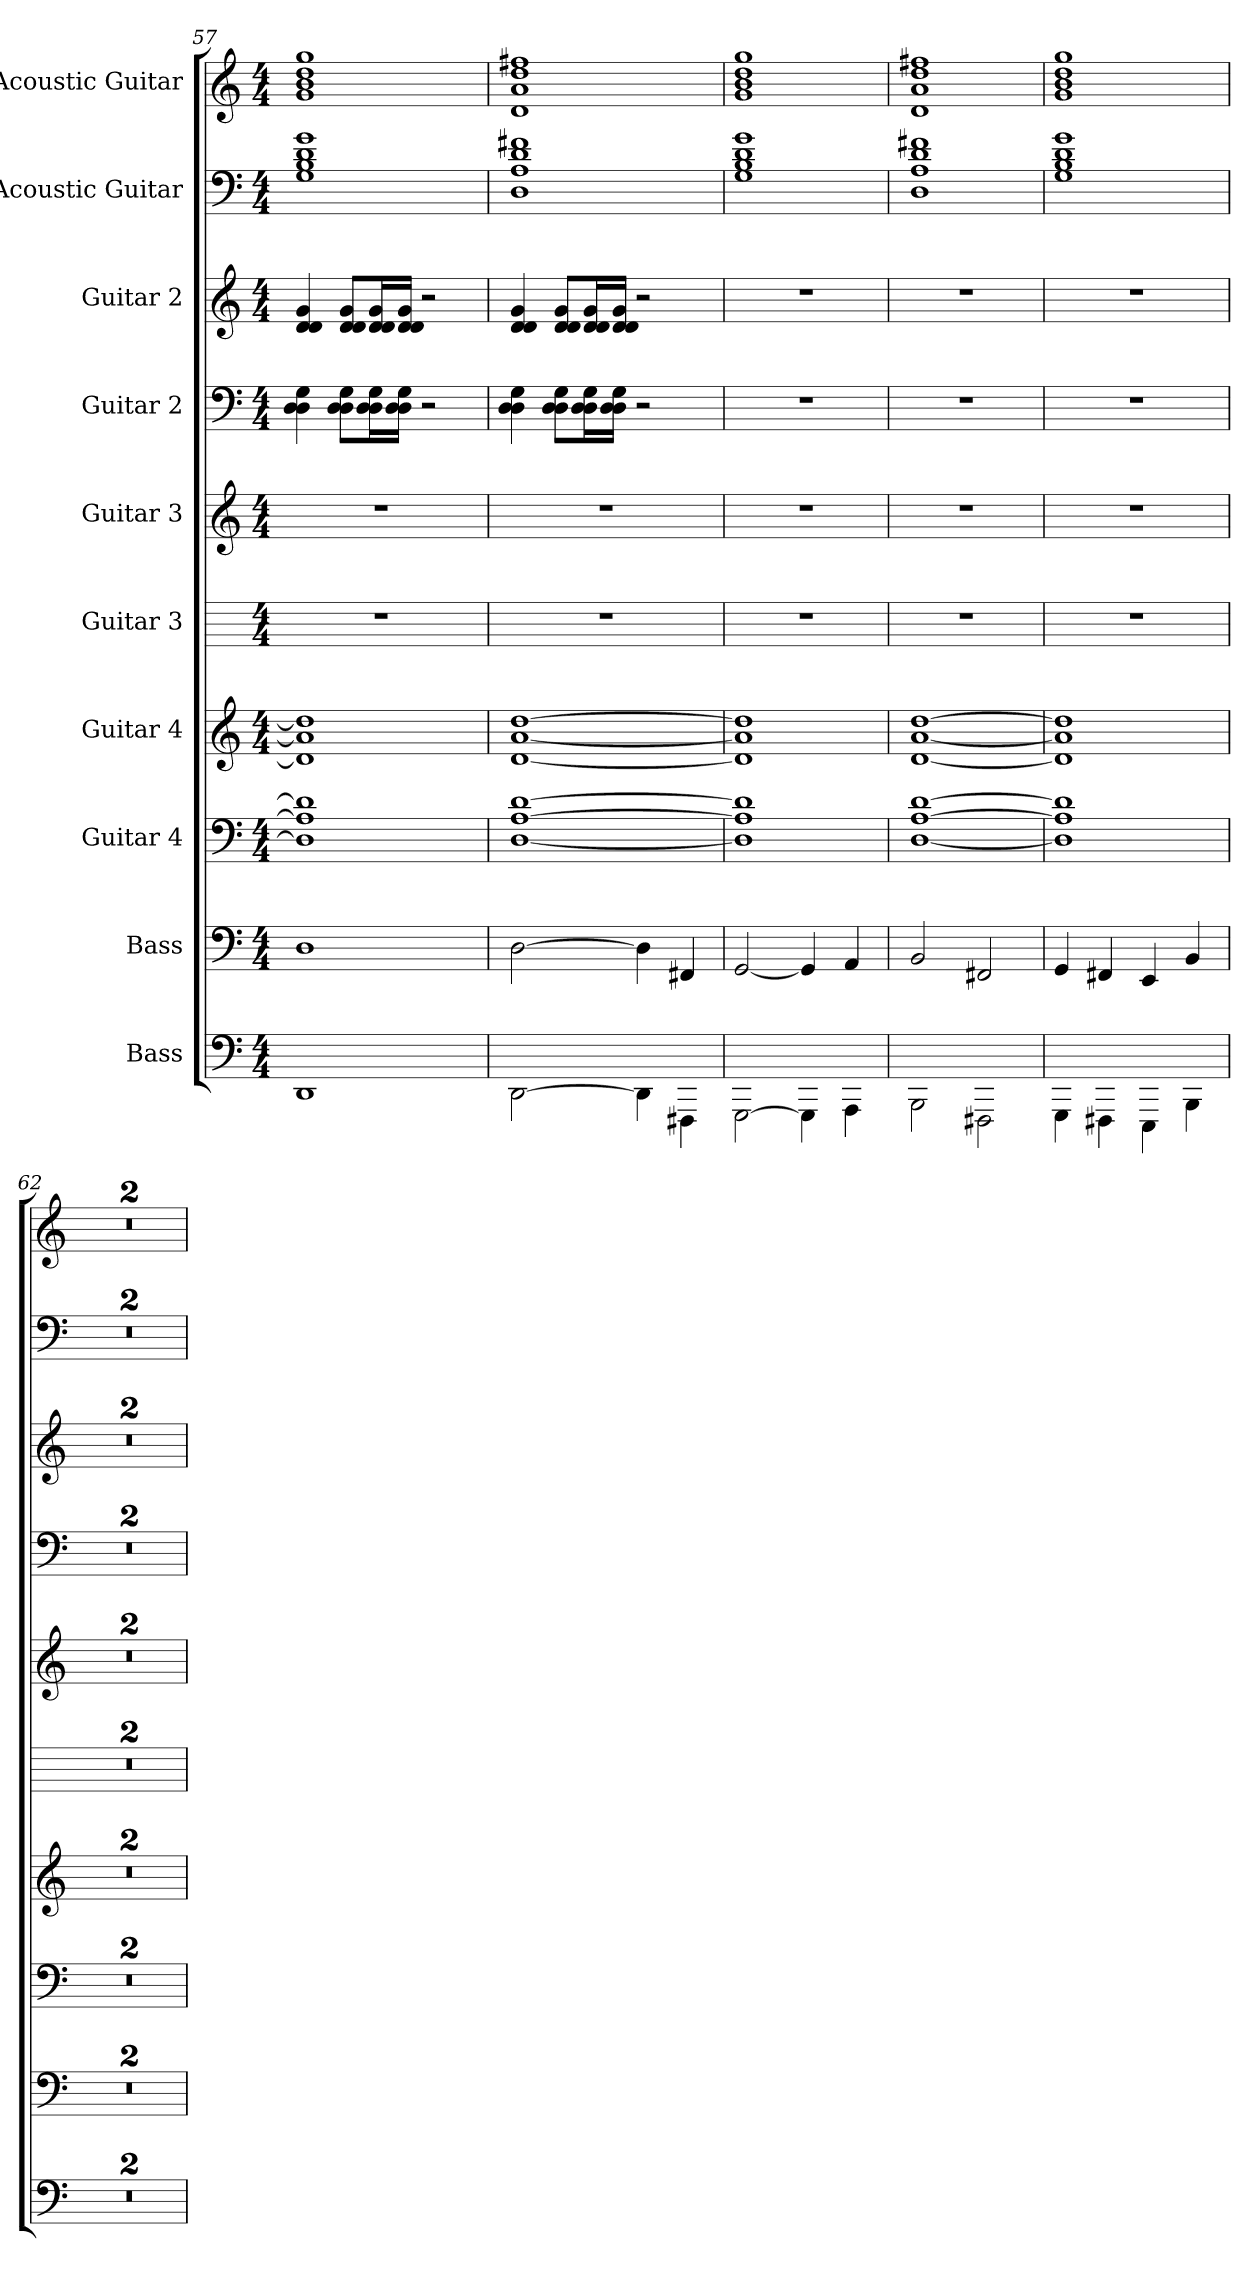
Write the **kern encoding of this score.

**kern	**kern	**kern	**kern	**kern	**kern	**kern	**kern	**kern	**kern
*part10	*part9	*part8	*part7	*part6	*part5	*part4	*part3	*part2	*part1
*staff10	*staff9	*staff8	*staff7	*staff6	*staff5	*staff4	*staff3	*staff2	*staff1
*I"Bass	*I"Bass	*I"Guitar 4	*I"Guitar 4	*I"Guitar 3	*I"Guitar 3	*I"Guitar 2	*I"Guitar 2	*I"Acoustic Guitar	*I"Acoustic Guitar
*	*clefF4	*	*clefG2	*	*clefG2	*	*clefG2	*	*clefG2
*	*ITrd7c12	*	*ITrd7c12	*	*ITrd7c12	*	*ITrd7c12	*	*ITrd7c12
*k[]	*k[]	*k[]	*k[]	*k[]	*k[]	*k[]	*k[]	*k[]	*k[]
*M4/4	*M4/4	*M4/4	*M4/4	*M4/4	*M4/4	*M4/4	*M4/4	*M4/4	*M4/4
=57	=57	=57	=57	=57	=57	=57	=57	=57	=57
1DD	1DD	1D] 1A] 1d]	1D] 1A] 1d]	1r	1r	4D\ 4D\ 4G\	4D/ 4D/ 4G/	1G 1B 1d 1g	1G 1B 1d 1g
.	.	.	.	.	.	8D\ 8D\ 8G\L	8D/ 8D/ 8G/L	.	.
.	.	.	.	.	.	16D\ 16D\ 16G\L	16D/ 16D/ 16G/L	.	.
.	.	.	.	.	.	16D\ 16D\ 16G\JJ	16D/ 16D/ 16G/JJ	.	.
.	.	.	.	.	.	2r	2r	.	.
=58	=58	=58	=58	=58	=58	=58	=58	=58	=58
[2DD\	[2DD\	[1D [1A [1d	[1D [1A [1d	1r	1r	4D\ 4D\ 4G\	4D/ 4D/ 4G/	1D 1A 1d 1f#X	1D 1A 1d 1f#X
.	.	.	.	.	.	8D\ 8D\ 8G\L	8D/ 8D/ 8G/L	.	.
.	.	.	.	.	.	16D\ 16D\ 16G\L	16D/ 16D/ 16G/L	.	.
.	.	.	.	.	.	16D\ 16D\ 16G\JJ	16D/ 16D/ 16G/JJ	.	.
4DD\]	4DD\]	.	.	.	.	2r	2r	.	.
4FFF#X\	4FFF#X/	.	.	.	.	.	.	.	.
!!LO:PB:g=z
=59	=59	=59	=59	=59	=59	=59	=59	=59	=59
[2GGG\	[2GGG/	1D] 1A] 1d]	1D] 1A] 1d]	1r	1r	1r	1r	1G 1B 1d 1g	1G 1B 1d 1g
4GGG\]	4GGG/]	.	.	.	.	.	.	.	.
4AAA\	4AAA/	.	.	.	.	.	.	.	.
=60	=60	=60	=60	=60	=60	=60	=60	=60	=60
2BBB\	2BBB/	[1D [1A [1d	[1D [1A [1d	1r	1r	1r	1r	1D 1A 1d 1f#X	1D 1A 1d 1f#X
2FFF#X\	2FFF#X/	.	.	.	.	.	.	.	.
=61	=61	=61	=61	=61	=61	=61	=61	=61	=61
4GGG\	4GGG/	1D] 1A] 1d]	1D] 1A] 1d]	1r	1r	1r	1r	1G 1B 1d 1g	1G 1B 1d 1g
4FFF#X\	4FFF#X/	.	.	.	.	.	.	.	.
4EEE\	4EEE/	.	.	.	.	.	.	.	.
4BBB\	4BBB/	.	.	.	.	.	.	.	.
=62	=62	=62	=62	=62	=62	=62	=62	=62	=62
1r	1r	1r	1r	1r	1r	1r	1r	1r	1r
=63	=63	=63	=63	=63	=63	=63	=63	=63	=63
1r	1r	1r	1r	1r	1r	1r	1r	1r	1r
=	=	=	=	=	=	=	=	=	=
*-	*-	*-	*-	*-	*-	*-	*-	*-	*-
